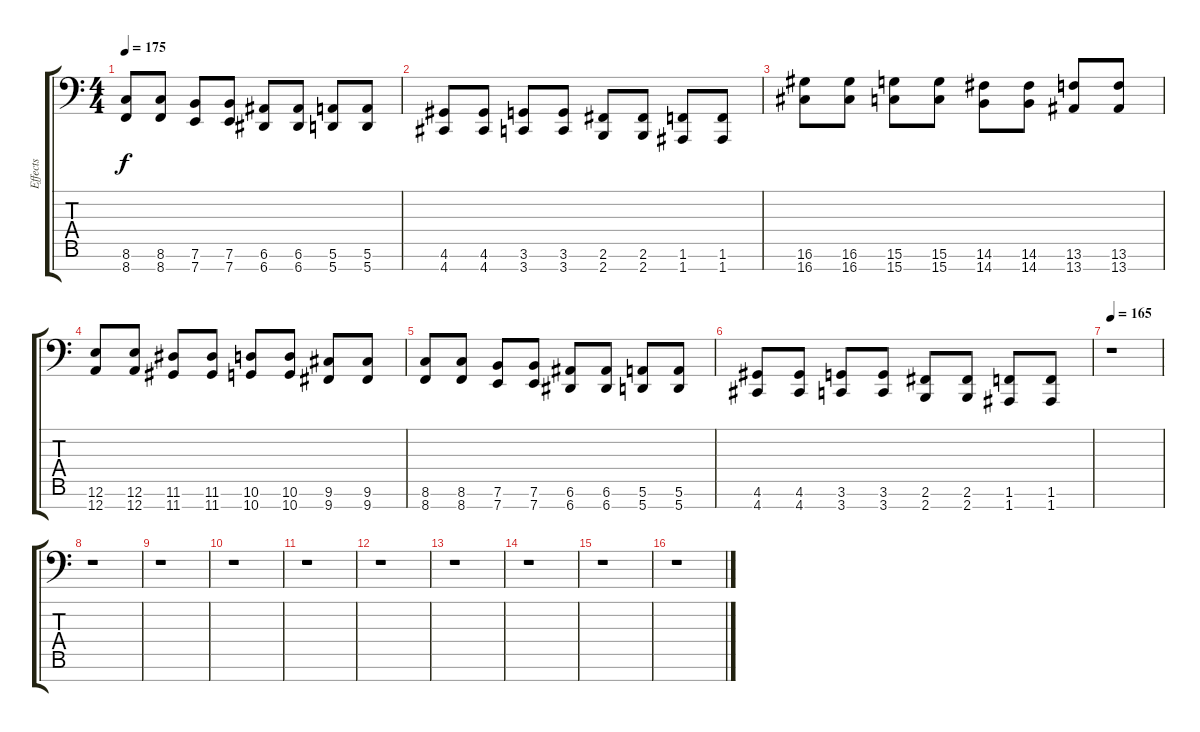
\track ("Effects" "Effects") {instrument guitarfretnoise}
\staff {score tabs}
\tuning (E4 B3 G3 D3 A2 E2 A1) {hide}
\ts (4 4)
\tempo 175
\clef f4
\ks c
(8.6 8.7).8{dy f} (8.6 8.7).8 (7.6 7.7).8 (7.6 7.7).8 (6.6 6.7).8 (6.6 6.7).8 (5.6 5.7).8 (5.6 5.7).8 |
(4.6 4.7).8 (4.6 4.7).8 (3.6 3.7).8 (3.6 3.7).8 (2.6 2.7).8 (2.6 2.7).8 (1.6 1.7).8 (1.6 1.7).8 |
(16.6 16.7).8 (16.6 16.7).8 (15.6 15.7).8 (15.6 15.7).8 (14.6 14.7).8 (14.6 14.7).8 (13.6 13.7).8 (13.6 13.7).8 |
(12.6 12.7).8 (12.6 12.7).8 (11.6 11.7).8 (11.6 11.7).8 (10.6 10.7).8 (10.6 10.7).8 (9.6 9.7).8 (9.6 9.7).8 |
(8.6 8.7).8 (8.6 8.7).8 (7.6 7.7).8 (7.6 7.7).8 (6.6 6.7).8 (6.6 6.7).8 (5.6 5.7).8 (5.6 5.7).8 |
(4.6 4.7).8 (4.6 4.7).8 (3.6 3.7).8 (3.6 3.7).8 (2.6 2.7).8 (2.6 2.7).8 (1.6 1.7).8 (1.6 1.7).8 |
\tempo 165
r.1 |
r.1 |
r.1 |
r.1 |
r.1 |
r.1 |
r.1 |
r.1 |
r.1 |
r.1
